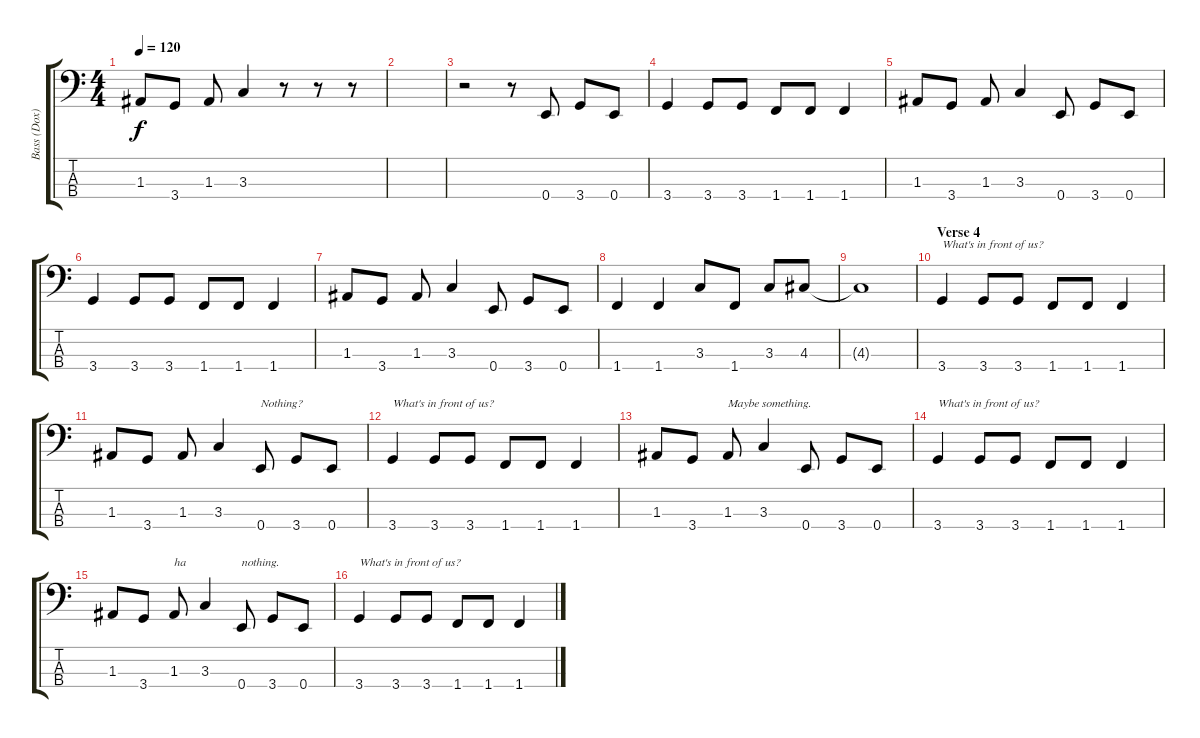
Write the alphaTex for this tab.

\track ("Bass (Dox)" "Bass (Dox)") {instrument acousticbass}
\staff {score tabs}
\tuning (G2 D2 A1 E1) {hide}
\ts (4 4)
\tempo 120
\clef f4
\ks c
1.3.8{dy f} 3.4.8 1.3.8 3.3.4 r.8 r.8 r.8 |
|
r.2 r.8 0.4.8 3.4.8 0.4.8 |
3.4.4 3.4.8 3.4.8 1.4.8 1.4.8 1.4.4 |
1.3.8 3.4.8 1.3.8 3.3.4 0.4.8 3.4.8 0.4.8 |
3.4.4 3.4.8 3.4.8 1.4.8 1.4.8 1.4.4 |
1.3.8 3.4.8 1.3.8 3.3.4 0.4.8 3.4.8 0.4.8 |
1.4.4 1.4.4 3.3.8 1.4.8 3.3.8 4.3.8 |
4.3{t}.1 |
\section ("" "Verse 4")
3.4.4{txt "What's in front of us?"} 3.4.8 3.4.8 1.4.8 1.4.8 1.4.4 |
1.3.8 3.4.8 1.3.8 3.3.4 0.4.8{txt "Nothing?"} 3.4.8 0.4.8 |
3.4.4{txt "What's in front of us?"} 3.4.8 3.4.8 1.4.8 1.4.8 1.4.4 |
1.3.8 3.4.8 1.3.8{txt "Maybe something."} 3.3.4 0.4.8 3.4.8 0.4.8 |
3.4.4{txt "What's in front of us?"} 3.4.8 3.4.8 1.4.8 1.4.8 1.4.4 |
1.3.8 3.4.8 1.3.8{txt "ha"} 3.3.4 0.4.8{txt "nothing."} 3.4.8 0.4.8 |
3.4.4{txt "What's in front of us?"} 3.4.8 3.4.8 1.4.8 1.4.8 1.4.4
